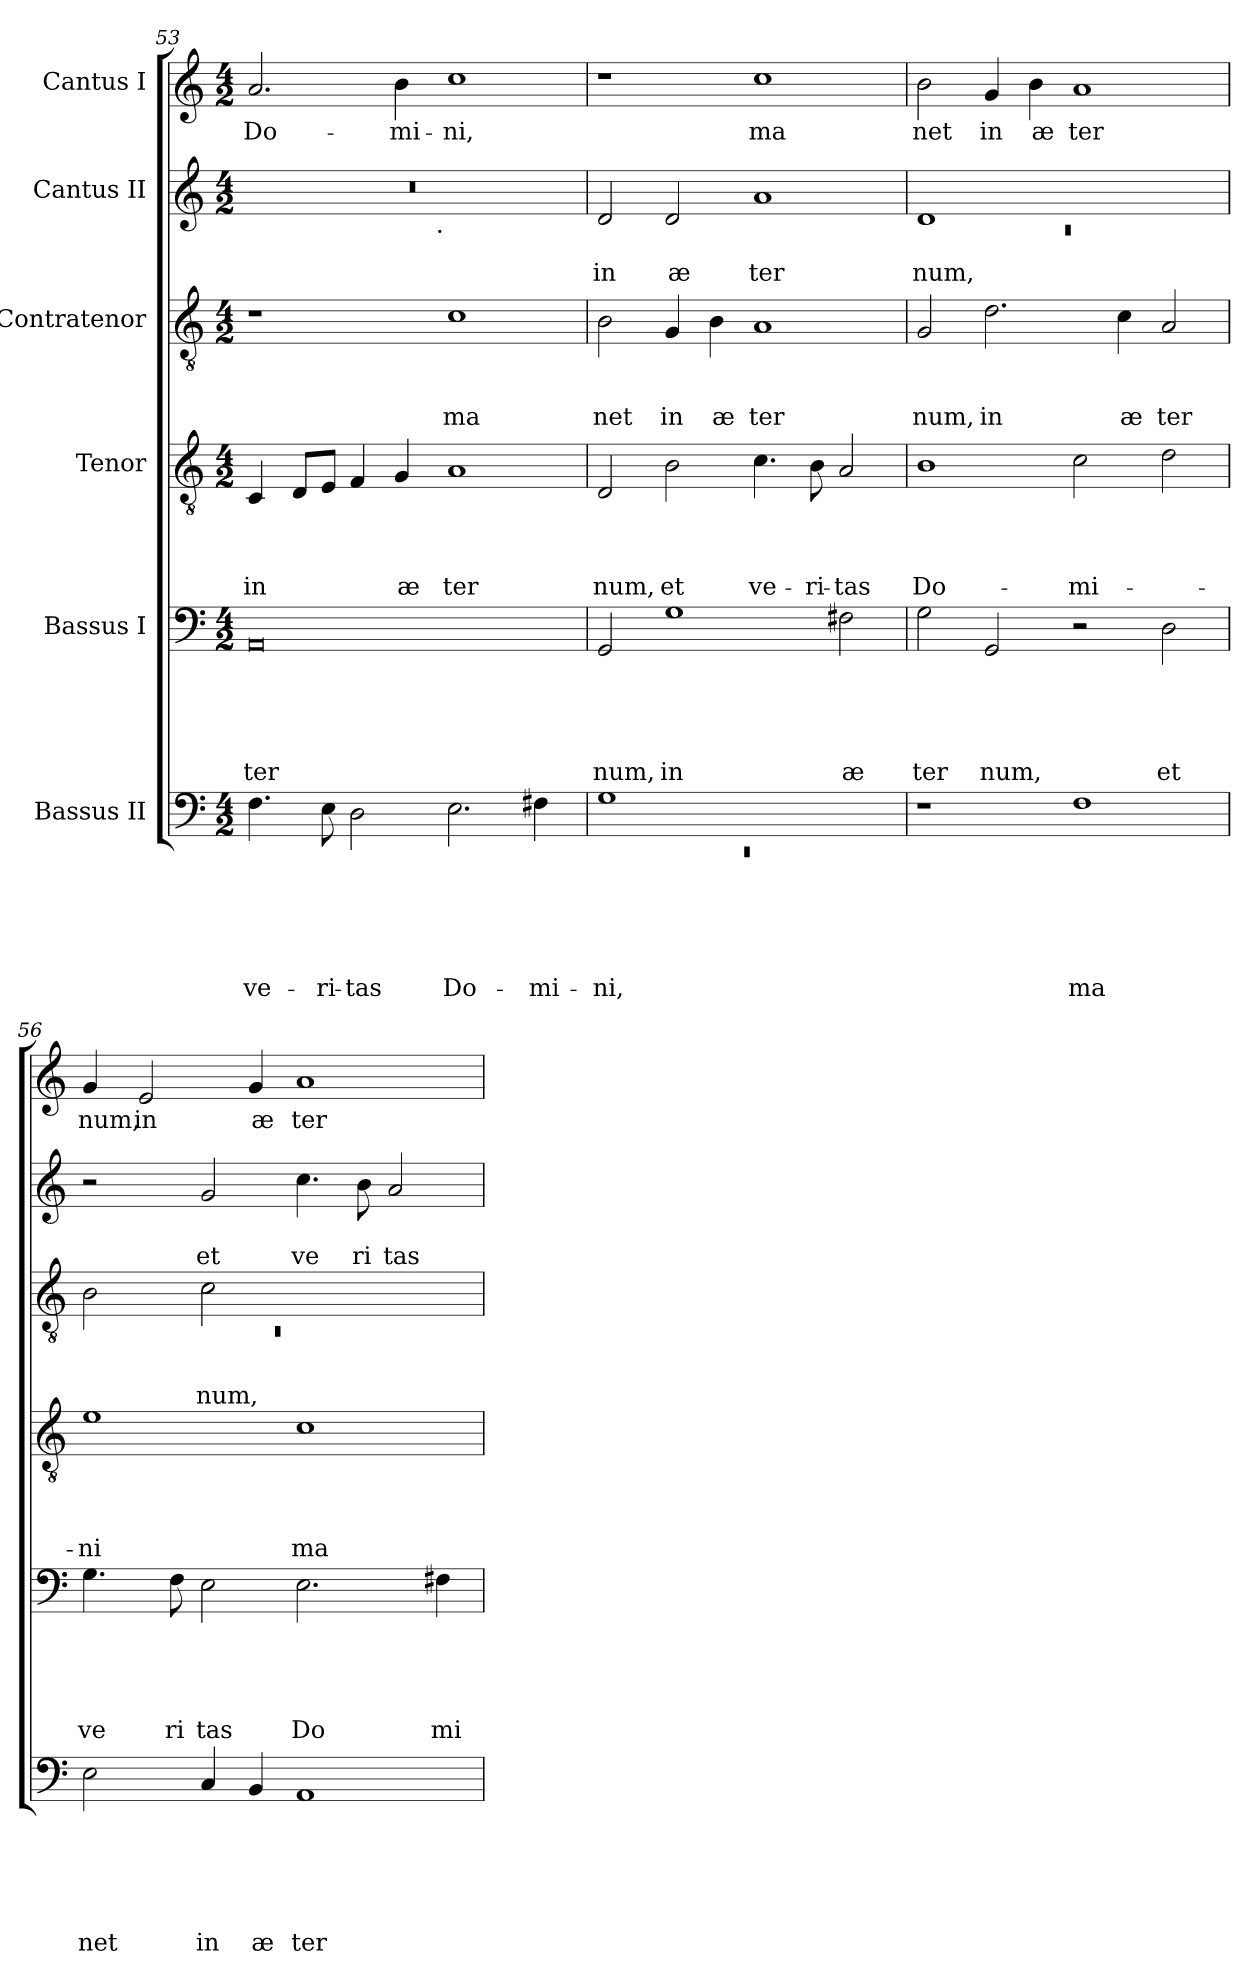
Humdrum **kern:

**kern	**text	**text	**text	**text	**text	**text	**kern	**text	**text	**text	**text	**text	**kern	**text	**text	**text	**text	**kern	**text	**text	**text	**kern	**text	**text	**kern	**text
*part6	*part6	*part6	*part6	*part6	*part6	*part6	*part5	*part5	*part5	*part5	*part5	*part5	*part4	*part4	*part4	*part4	*part4	*part3	*part3	*part3	*part3	*part2	*part2	*part2	*part1	*part1
*staff6	*staff6	*staff6	*staff6	*staff6	*staff6	*staff6	*staff5	*staff5	*staff5	*staff5	*staff5	*staff5	*staff4	*staff4	*staff4	*staff4	*staff4	*staff3	*staff3	*staff3	*staff3	*staff2	*staff2	*staff2	*staff1	*staff1
*I"Bassus II	*	*	*	*	*	*	*I"Bassus I	*	*	*	*	*	*I"Tenor	*	*	*	*	*I"Contratenor	*	*	*	*I"Cantus II	*	*	*I"Cantus I	*
*clefF4	*	*	*	*	*	*	*clefF4	*	*	*	*	*	*clefGv2	*	*	*	*	*clefGv2	*	*	*	*clefG2	*	*	*clefG2	*
*k[]	*	*	*	*	*	*	*k[]	*	*	*	*	*	*k[]	*	*	*	*	*k[]	*	*	*	*k[]	*	*	*k[]	*
*C:	*	*	*	*	*	*	*C:	*	*	*	*	*	*C:	*	*	*	*	*C:	*	*	*	*C:	*	*	*C:	*
*M4/2	*	*	*	*	*	*	*M4/2	*	*	*	*	*	*M4/2	*	*	*	*	*M4/2	*	*	*	*M4/2	*	*	*M4/2	*
=53	=53	=53	=53	=53	=53	=53	=53	=53	=53	=53	=53	=53	=53	=53	=53	=53	=53	=53	=53	=53	=53	=53	=53	=53	=53	=53
!	!	!	!	!	!	!LO:LY:b	!	!	!	!	!	!LO:LY:b	!	!	!	!	!LO:LY:b	!	!	!	!	!	!	!	!	!LO:LY:b
*	*	*	*	*	*	*	*	*	*	*	*	*	*	*	*	*	*	*	*	*	*	*^	*	*	*	*
4.F\	.	.	.	.	.	ve-	0AA	.	.	.	.	ter	4C/	.	.	.	in	1r	.	.	.	0r	2ryy	.	.	2.a/	Do-
.	.	.	.	.	.	.	.	.	.	.	.	.	8D/L	.	.	.	.	.	.	.	.	.	.	.	.	.	.
!	!	!	!	!	!	!LO:LY:b	!	!	!	!	!	!	!	!	!	!	!	!	!	!	!	!	!	!	!	!	!
8E\	.	.	.	.	.	-ri-	.	.	.	.	.	.	8E/J	.	.	.	.	.	.	.	.	.	.	.	.	.	.
!	!	!	!	!	!	!LO:LY:b	!	!	!	!	!	!	!	!	!	!	!	!	!	!	!	!	!	!	!	!	!
2D\	.	.	.	.	.	-tas	.	.	.	.	.	.	4F/	.	.	.	.	.	.	.	.	.	4...ryy	.	.	.	.
!	!	!	!	!	!	!	!	!	!	!	!	!	!	!	!	!	!LO:LY:b	!	!	!	!	!	!	!	!	!	!LO:LY:b
.	.	.	.	.	.	.	.	.	.	.	.	.	4G/	.	.	.	æ	.	.	.	.	.	.	.	.	4b\	-mi-
!	!	!	!	!	!	!	!	!	!	!	!	!	!	!	!	!	!	!	!	!	!	!	!LO:TX:b:t=.	!	!	!	!
.	.	.	.	.	.	.	.	.	.	.	.	.	.	.	.	.	.	.	.	.	.	.	1ryy	.	.	.	.
!	!	!	!	!	!	!LO:LY:b	!	!	!	!	!	!	!	!	!	!	!LO:LY:b	!	!	!	!LO:LY:b	!	!	!	!	!	!LO:LY:b
2.E\	.	.	.	.	.	Do-	.	.	.	.	.	.	1A	.	.	.	ter	1c	.	.	ma	.	.	.	.	1cc	-ni,
!	!	!	!	!	!	!LO:LY:b	!	!	!	!	!	!	!	!	!	!	!	!	!	!	!	!	!	!	!	!	!
4F#X\	.	.	.	.	.	-mi-	.	.	.	.	.	.	.	.	.	.	.	.	.	.	.	.	.	.	.	.	.
.	.	.	.	.	.	.	.	.	.	.	.	.	.	.	.	.	.	.	.	.	.	.	32ryy	.	.	.	.
!!LO:PB:g=z
=54	=54	=54	=54	=54	=54	=54	=54	=54	=54	=54	=54	=54	=54	=54	=54	=54	=54	=54	=54	=54	=54	=54	=54	=54	=54	=54	=54
*^	*	*	*	*	*	*	*	*	*	*	*	*	*	*	*	*	*	*	*	*	*	*	*	*	*	*	*
!	!LO:N:vis=1	!	!	!	!	!	!LO:LY:b	!	!	!	!	!	!LO:LY:b	!	!	!	!	!LO:LY:b	!	!	!	!LO:LY:b	!	!	!	!LO:LY:b	!	!
*	*	*	*	*	*	*	*	*	*	*	*	*	*	*	*	*	*	*	*	*	*	*	*v	*v	*	*	*	*
1G	0rEE	.	.	.	.	.	-ni,	2GG/	.	.	.	.	num,	2D/	.	.	.	num,	2B\	.	.	net	2d/	.	in	1r	.
!	!	!	!	!	!	!	!	!	!	!	!	!	!LO:LY:b	!	!	!	!	!LO:LY:b	!	!	!	!LO:LY:b	!	!	!LO:LY:b	!	!
.	.	.	.	.	.	.	.	1G	.	.	.	.	in	2B\	.	.	.	et	4G/	.	.	in	2d/	.	æ	.	.
!	!	!	!	!	!	!	!	!	!	!	!	!	!	!	!	!	!	!	!	!	!	!LO:LY:b	!	!	!	!	!
.	.	.	.	.	.	.	.	.	.	.	.	.	.	.	.	.	.	.	4B\	.	.	æ	.	.	.	.	.
!	!	!	!	!	!	!	!	!	!	!	!	!	!	!	!	!	!	!LO:LY:b	!	!	!	!LO:LY:b	!	!	!LO:LY:b	!	!LO:LY:b
1ryy	.	.	.	.	.	.	.	.	.	.	.	.	.	4.c\	.	.	.	ve-	1A	.	.	ter	1a	.	ter	1cc	ma
!	!	!	!	!	!	!	!	!	!	!	!	!	!	!	!	!	!	!LO:LY:b	!	!	!	!	!	!	!	!	!
.	.	.	.	.	.	.	.	.	.	.	.	.	.	8B\	.	.	.	-ri-	.	.	.	.	.	.	.	.	.
!	!	!	!	!	!	!	!	!	!	!	!	!	!LO:LY:b	!	!	!	!	!LO:LY:b	!	!	!	!	!	!	!	!	!
.	.	.	.	.	.	.	.	2F#X\	.	.	.	.	æ	2A/	.	.	.	-tas	.	.	.	.	.	.	.	.	.
*v	*v	*	*	*	*	*	*	*	*	*	*	*	*	*	*	*	*	*	*	*	*	*	*	*	*	*	*
=55	=55	=55	=55	=55	=55	=55	=55	=55	=55	=55	=55	=55	=55	=55	=55	=55	=55	=55	=55	=55	=55	=55	=55	=55	=55	=55
*	*	*	*	*	*	*	*	*	*	*	*	*	*	*	*	*	*	*	*	*	*	*^	*	*	*	*
!	!	!	!	!	!	!	!	!	!	!	!	!LO:LY:b	!	!	!	!	!LO:LY:b	!	!	!	!LO:LY:b	!	!LO:N:vis=1	!	!LO:LY:b	!	!LO:LY:b
1r	.	.	.	.	.	.	2G\	.	.	.	.	ter	1B	.	.	.	Do-	2G/	.	.	num,	1d	0rc	.	num,	2b\	net
!	!	!	!	!	!	!	!	!	!	!	!	!LO:LY:b	!	!	!	!	!	!	!	!	!LO:LY:b	!	!	!	!	!	!LO:LY:b
.	.	.	.	.	.	.	2GG/	.	.	.	.	num,	.	.	.	.	.	2.d\	.	.	in	.	.	.	.	4g/	in
!	!	!	!	!	!	!	!	!	!	!	!	!	!	!	!	!	!	!	!	!	!	!	!	!	!	!	!LO:LY:b
.	.	.	.	.	.	.	.	.	.	.	.	.	.	.	.	.	.	.	.	.	.	.	.	.	.	4b\	æ
!	!	!	!	!	!	!LO:LY:b	!	!	!	!	!	!	!	!	!	!	!LO:LY:b	!	!	!	!	!	!	!	!	!	!LO:LY:b
1F	.	.	.	.	.	ma	2r	.	.	.	.	.	2c\	.	.	.	-mi-	.	.	.	.	1ryy	.	.	.	1a	ter
!	!	!	!	!	!	!	!	!	!	!	!	!	!	!	!	!	!	!	!	!	!LO:LY:b	!	!	!	!	!	!
.	.	.	.	.	.	.	.	.	.	.	.	.	.	.	.	.	.	4c\	.	.	æ	.	.	.	.	.	.
!	!	!	!	!	!	!	!	!	!	!	!	!LO:LY:b	!	!	!	!	!	!	!	!	!LO:LY:b	!	!	!	!	!	!
.	.	.	.	.	.	.	2D\	.	.	.	.	et	2d\	.	.	.	.	2A/	.	.	ter	.	.	.	.	.	.
*	*	*	*	*	*	*	*	*	*	*	*	*	*	*	*	*	*	*	*	*	*	*v	*v	*	*	*	*
=56	=56	=56	=56	=56	=56	=56	=56	=56	=56	=56	=56	=56	=56	=56	=56	=56	=56	=56	=56	=56	=56	=56	=56	=56	=56	=56
*	*	*	*	*	*	*	*	*	*	*	*	*	*	*	*	*	*	*^	*	*	*	*	*	*	*	*
!	!	!	!	!	!	!LO:LY:b	!	!	!	!	!	!LO:LY:b	!	!	!	!	!LO:LY:b	!	!LO:N:vis=1	!	!	!	!	!	!	!	!LO:LY:b
2E\	.	.	.	.	.	net	4.G\	.	.	.	.	ve	1e	.	.	.	-ni	2B\	0rC	.	.	.	2r	.	.	4g/	num,
!	!	!	!	!	!	!	!	!	!	!	!	!	!	!	!	!	!	!	!	!	!	!	!	!	!	!	!LO:LY:b
.	.	.	.	.	.	.	.	.	.	.	.	.	.	.	.	.	.	.	.	.	.	.	.	.	.	2e/	in
!	!	!	!	!	!	!	!	!	!	!	!	!LO:LY:b	!	!	!	!	!	!	!	!	!	!	!	!	!	!	!
.	.	.	.	.	.	.	8F\	.	.	.	.	ri	.	.	.	.	.	.	.	.	.	.	.	.	.	.	.
!	!	!	!	!	!	!LO:LY:b	!	!	!	!	!	!LO:LY:b	!	!	!	!	!	!	!	!	!	!LO:LY:b	!	!	!LO:LY:b	!	!
4C/	.	.	.	.	.	in	2E\	.	.	.	.	tas	.	.	.	.	.	2c\	.	.	.	num,	2g/	.	et	.	.
!	!	!	!	!	!	!LO:LY:b	!	!	!	!	!	!	!	!	!	!	!	!	!	!	!	!	!	!	!	!	!LO:LY:b
4BB/	.	.	.	.	.	æ	.	.	.	.	.	.	.	.	.	.	.	.	.	.	.	.	.	.	.	4g/	æ
!	!	!	!	!	!	!LO:LY:b	!	!	!	!	!	!LO:LY:b	!	!	!	!	!LO:LY:b	!	!	!	!	!	!	!	!LO:LY:b	!	!LO:LY:b
1AA	.	.	.	.	.	ter	2.E\	.	.	.	.	Do	1c	.	.	.	ma-	1ryy	.	.	.	.	4.cc\	.	ve	1a	ter
!	!	!	!	!	!	!	!	!	!	!	!	!	!	!	!	!	!	!	!	!	!	!	!	!	!LO:LY:b	!	!
.	.	.	.	.	.	.	.	.	.	.	.	.	.	.	.	.	.	.	.	.	.	.	8b\	.	ri	.	.
!	!	!	!	!	!	!	!	!	!	!	!	!	!	!	!	!	!	!	!	!	!	!	!	!	!LO:LY:b	!	!
.	.	.	.	.	.	.	.	.	.	.	.	.	.	.	.	.	.	.	.	.	.	.	2a/	.	tas	.	.
!	!	!	!	!	!	!	!	!	!	!	!	!LO:LY:b	!	!	!	!	!	!	!	!	!	!	!	!	!	!	!
.	.	.	.	.	.	.	4F#X\	.	.	.	.	mi	.	.	.	.	.	.	.	.	.	.	.	.	.	.	.
*	*	*	*	*	*	*	*	*	*	*	*	*	*	*	*	*	*	*v	*v	*	*	*	*	*	*	*	*
=	=	=	=	=	=	=	=	=	=	=	=	=	=	=	=	=	=	=	=	=	=	=	=	=	=	=
*-	*-	*-	*-	*-	*-	*-	*-	*-	*-	*-	*-	*-	*-	*-	*-	*-	*-	*-	*-	*-	*-	*-	*-	*-	*-	*-
